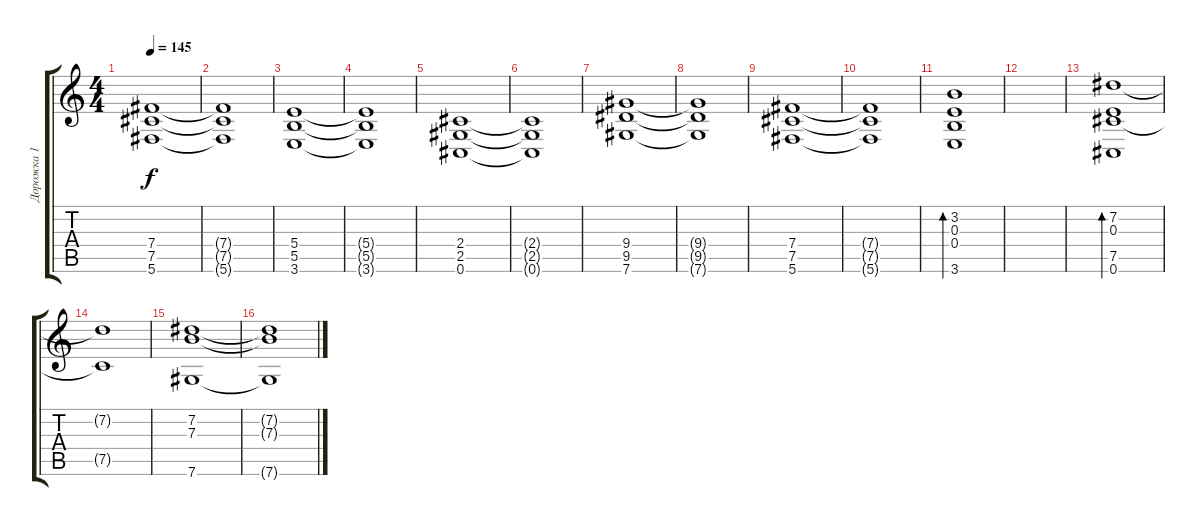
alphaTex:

\track ("Дорожка 1" "Дорожка 1") {instrument overdrivenguitar}
\staff {score tabs}
\tuning (Db4 Ab3 E3 B2 Gb2 Db2) {hide}
\ts (4 4)
\tempo 145
\clef g2
\ks c
(7.4 7.5 5.6).1{dy f} |
(7.4{t} 7.5{t} 5.6{t}).1 |
(5.4 5.5 3.6).1 |
(5.4{t} 5.5{t} 3.6{t}).1 |
(2.4 2.5 0.6).1 |
(2.4{t} 2.5{t} 0.6{t}).1 |
(9.4 9.5 7.6).1 |
(9.4{t} 9.5{t} 7.6{t}).1 |
(7.4 7.5 5.6).1 |
(7.4{t} 7.5{t} 5.6{t}).1 |
(3.2 0.3 0.4 3.6).1{bd 480 instrument electricguitarclean} |
|
(7.2 0.3 7.5 0.6).1{bd 480} |
(7.2{t} 7.5{t}).1 |
(7.2 7.3 7.6).1 |
(7.2{t} 7.3{t} 7.6{t}).1
